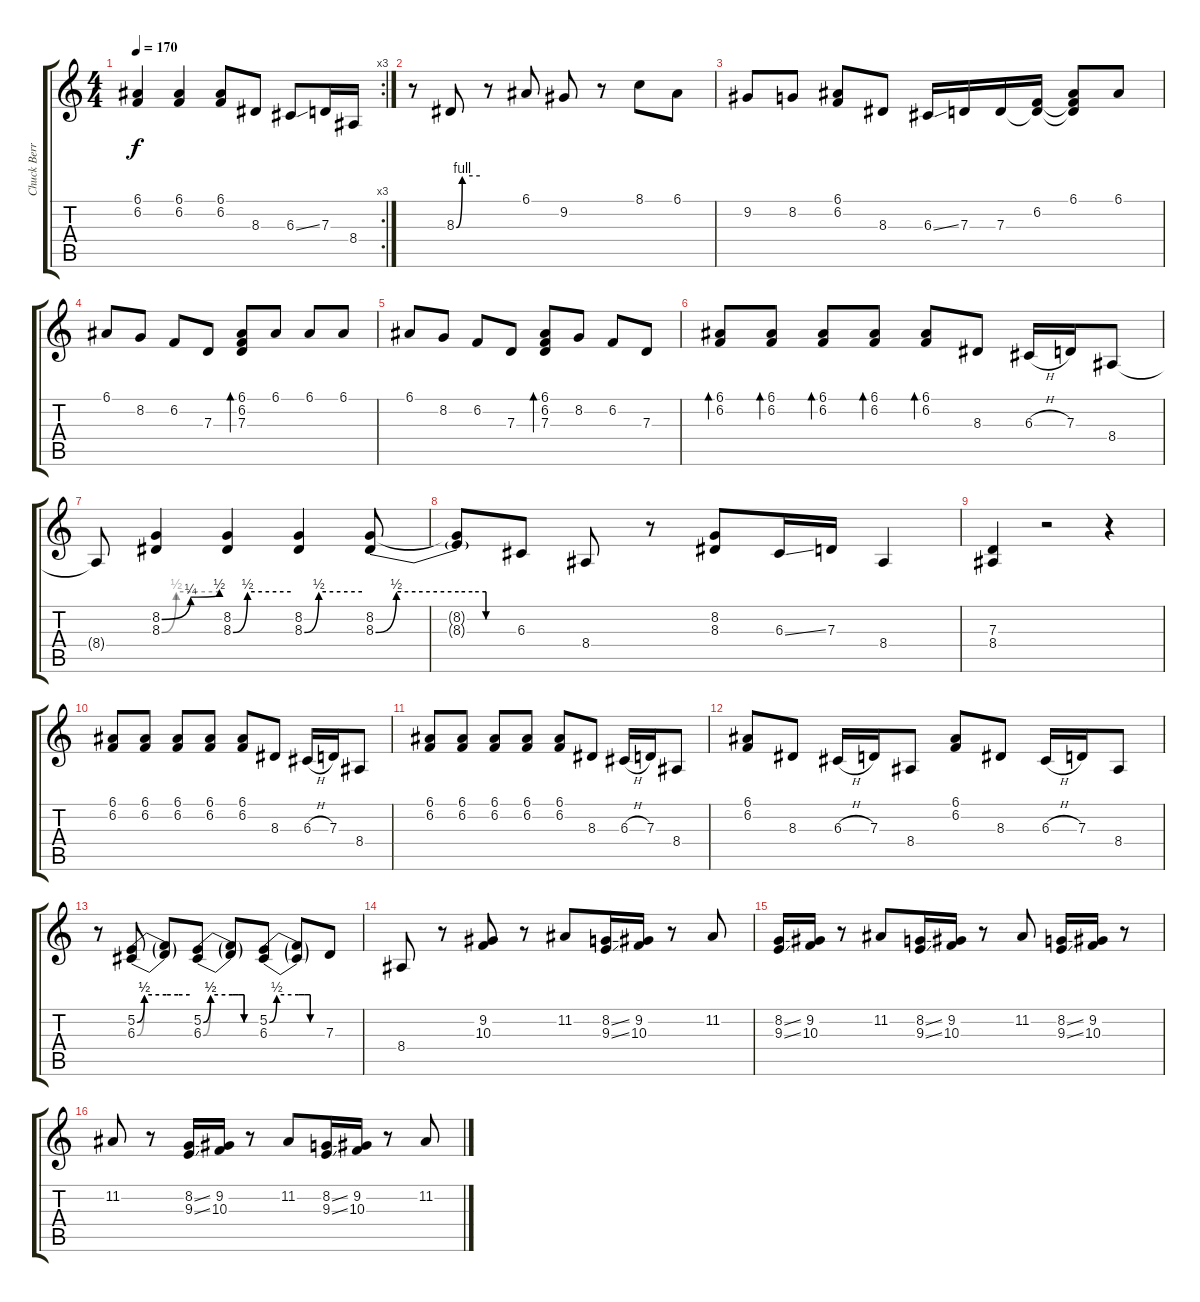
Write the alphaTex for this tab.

\track ("Chuck Berry (Riffs and Solos)" "Chuck Berr") {instrument trumpet}
\staff {score tabs}
\tuning (E4 B3 G3 D3 A2 E2) {hide}
\rc 3
\ts (4 4)
\tempo 170
\clef g2
\ks c
(6.1 6.2).4{dy f} (6.1 6.2).4 (6.1 6.2).8 8.3.8 6.3{ss}.8 7.3.16 8.4.16 |
r.8 8.3{be (custom 0 0 0 0 15 4 60 4 15 4 60 4)}.8 r.8 6.1.8 9.2.8 r.8 8.1.8 6.1.8 |
9.2.8 8.2.8 (6.1 6.2).8 8.3.8 6.3{ss}.16 7.3.16 7.3.16 (6.2 7.3{t}).16 (6.1 6.2{t} 7.3{t}).8 6.1.8 |
6.1.8 8.2.8 6.2.8 7.3.8 (6.1 6.2 7.3).8{bd 30} 6.1.8 6.1.8 6.1.8 |
6.1.8 8.2.8 6.2.8 7.3.8 (6.1 6.2 7.3).8{bd 30} 8.2.8 6.2.8 7.3.8 |
(6.1 6.2).8{bd 30} (6.1 6.2).8{bd 30} (6.1 6.2).8{bd 30} (6.1 6.2).8{bd 30} (6.1 6.2).8{bd 30} 8.3.8 6.3{h}.16 7.3.16 8.4.8 |
8.4{t}.8 (8.2{be (custom 0 0 0 0 30 1 30 1 60 2)} 8.3{be (custom 0 0 0 0 15 2 60 2 15 2 60 2)}).4 (8.2 8.3{be (custom 0 0 0 0 15 2 60 2 15 2 60 2)}).4 (8.2 8.3{be (custom 0 0 0 0 15 2 60 2 15 2 60 2)}).4 (8.2 8.3{be (custom 0 0 0 0 15 2 60 2 15 2 60 2)}).8 |
(8.2{t} 8.3{be (custom 0 2 0 2 15 2 30 2 30 0 60 0) t}).8 6.3.8 8.4.8 r.8 (8.2 8.3).8 6.3{ss}.16 7.3.16 8.4.4 |
(7.3 8.4).4 r.2 r.4 |
(6.1 6.2).8 (6.1 6.2).8 (6.1 6.2).8 (6.1 6.2).8 (6.1 6.2).8 8.3.8 6.3{h}.16 7.3.16 8.4.8 |
(6.1 6.2).8 (6.1 6.2).8 (6.1 6.2).8 (6.1 6.2).8 (6.1 6.2).8 8.3.8 6.3{h}.16 7.3.16 8.4.8 |
(6.1 6.2).8 8.3.8 6.3{h}.16 7.3.16 8.4.8 (6.1 6.2).8 8.3.8 6.3{h}.16 7.3.16 8.4.8 |
r.8 (5.2{be (custom 0 0 0 0 15 2 60 2 15 2 60 2)} 6.3{be (custom 0 0 0 0 15 2 60 2 15 2 60 2)}).8 (5.2{be (custom 0 2 0 2 30 2 30 2 60 2) t} 6.3{be (custom 0 2 0 2 30 2 30 2 60 2) t}).8 (5.2{be (custom 0 0 0 0 15 2 60 2 15 2 60 2)} 6.3{be (custom 0 0 0 0 15 2 60 2 15 2 60 2)}).8 (5.2{be (custom 0 2 0 2 15 2 30 2 30 0 60 0) t} 6.3{be (custom 0 2 0 2 15 2 30 2 30 0 60 0) t}).8 (5.2{be (custom 0 0 0 0 15 2 60 2 15 2 60 2)} 6.3{be (custom 0 0 0 0 30 0 30 0 60 0)}).8 (5.2{be (custom 0 2 0 2 15 2 30 2 30 0 60 0) t} 6.3{be (custom 0 0 0 0 30 0 30 0 60 0) t}).8 7.3.8 |
8.4.8 r.8 (9.2 10.3).8 r.8 11.2.8 (8.2{ss} 9.3{ss}).16 (9.2 10.3).16 r.8 11.2.8 |
(8.2{ss} 9.3{ss}).16 (9.2 10.3).16 r.8 11.2.8 (8.2{ss} 9.3{ss}).16 (9.2 10.3).16 r.8 11.2.8 (8.2{ss} 9.3{ss}).16 (9.2 10.3).16 r.8 |
11.2.8 r.8 (8.2{ss} 9.3{ss}).16 (9.2 10.3).16 r.8 11.2.8 (8.2{ss} 9.3{ss}).16 (9.2 10.3).16 r.8 11.2.8
